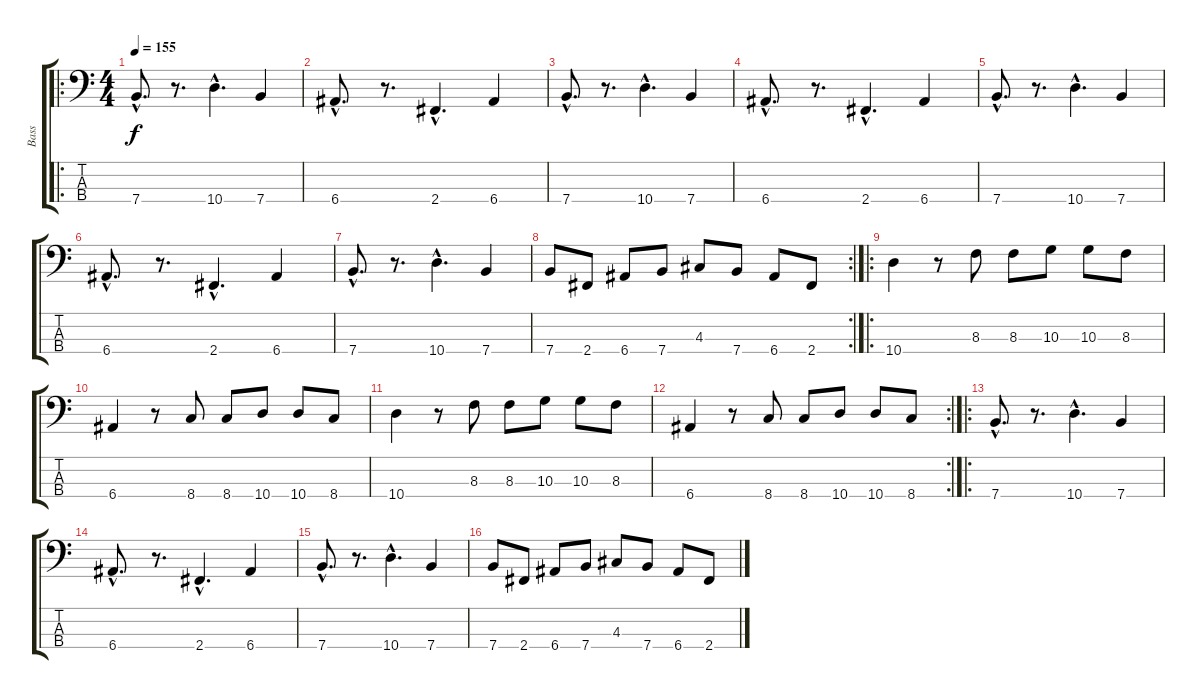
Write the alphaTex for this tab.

\track ("Bass" "Bass") {instrument electricbasspick}
\staff {score tabs}
\tuning (G2 D2 A1 E1) {hide}
\ro
\ts (4 4)
\tempo 155
\clef f4
\ks c
7.4{hac}.8{d dy f instrument electricbasspick} r.8{d} 10.4{hac}.4{d} 7.4.4 |
6.4{hac}.8{d} r.8{d} 2.4{hac}.4{d} 6.4.4 |
7.4{hac}.8{d} r.8{d} 10.4{hac}.4{d} 7.4.4 |
6.4{hac}.8{d} r.8{d} 2.4{hac}.4{d} 6.4.4 |
7.4{hac}.8{d} r.8{d} 10.4{hac}.4{d} 7.4.4 |
6.4{hac}.8{d} r.8{d} 2.4{hac}.4{d} 6.4.4 |
7.4{hac}.8{d} r.8{d} 10.4{hac}.4{d} 7.4.4 |
\rc 2
7.4.8 2.4.8 6.4.8 7.4.8 4.3.8 7.4.8 6.4.8 2.4.8 |
\ro
10.4.4 r.8 8.3.8 8.3.8 10.3.8 10.3.8 8.3.8 |
6.4.4 r.8 8.4.8 8.4.8 10.4.8 10.4.8 8.4.8 |
10.4.4 r.8 8.3.8 8.3.8 10.3.8 10.3.8 8.3.8 |
\rc 2
6.4.4 r.8 8.4.8 8.4.8 10.4.8 10.4.8 8.4.8 |
\ro
7.4{hac}.8{d} r.8{d} 10.4{hac}.4{d} 7.4.4 |
6.4{hac}.8{d} r.8{d} 2.4{hac}.4{d} 6.4.4 |
7.4{hac}.8{d} r.8{d} 10.4{hac}.4{d} 7.4.4 |
7.4.8 2.4.8 6.4.8 7.4.8 4.3.8 7.4.8 6.4.8 2.4.8
